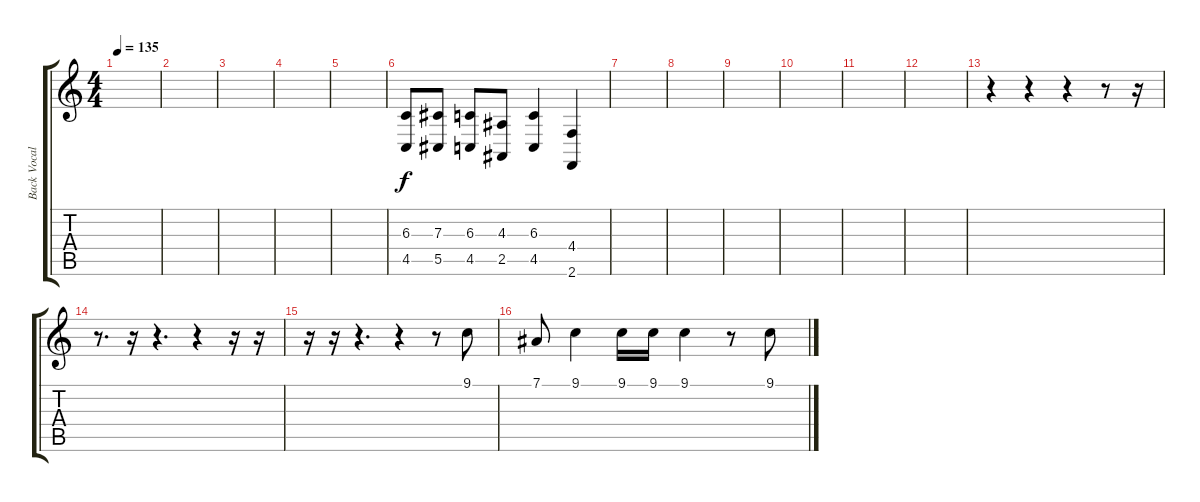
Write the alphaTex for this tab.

\track ("Back Vocal" "Back Vocal") {instrument synthbrass2}
\staff {score tabs}
\tuning (Eb4 Bb3 Gb3 Db3 Ab2 Eb2) {hide}
\ts (4 4)
\tempo 135
\clef g2
\ks c
|
|
|
|
|
(6.3 4.5).8 (7.3 5.5).8 (6.3 4.5).8 (4.3 2.5).8 (6.3 4.5).4 (4.4 2.6).4 |
|
|
|
|
|
|
r.4 r.4 r.4 r.8 r.16 |
r.8{d} r.16 r.4{d} r.4 r.16 r.16 |
r.16 r.16 r.4{d} r.4 r.8 9.1.8 |
7.1.8 9.1.4 9.1.16 9.1.16 9.1.4 r.8 9.1.8
